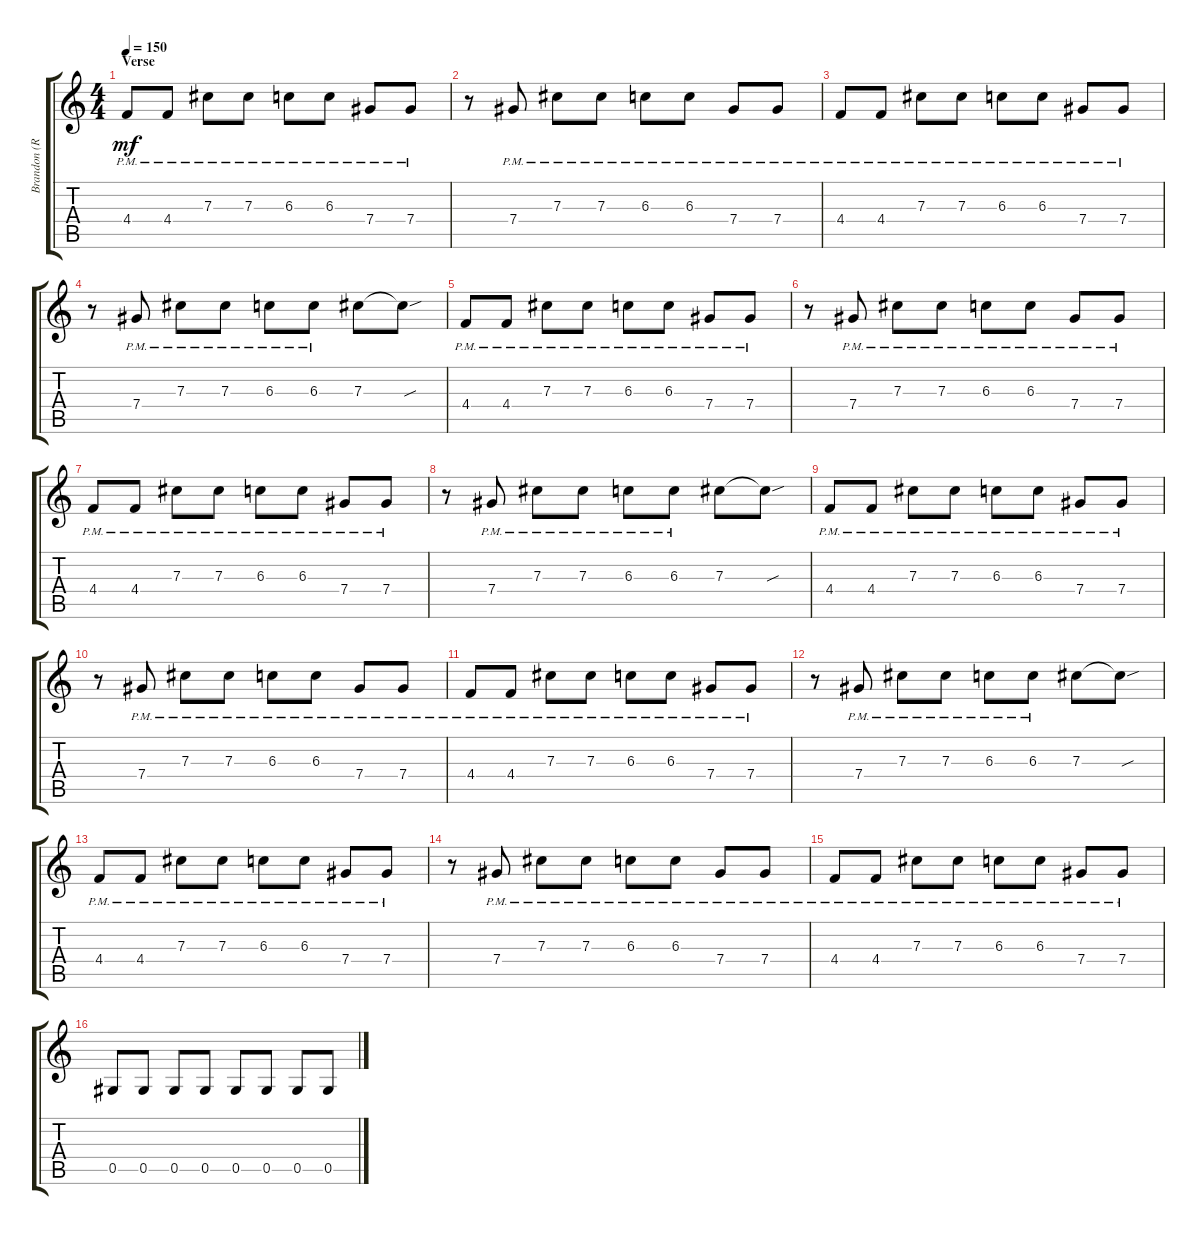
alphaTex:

\track ("Brandon (Rhythm)" "Brandon (R") {instrument distortionguitar}
\staff {score tabs}
\tuning (Eb4 Bb3 Gb3 Db3 Ab2 Db2) {hide}
\ts (4 4)
\section ("" "Verse")
\tempo 150
\clef g2
\ks c
4.4{pm}.8{dy mf} 4.4{pm}.8 7.3{pm}.8 7.3{pm}.8 6.3{pm}.8 6.3{pm}.8 7.4{pm}.8 7.4{pm}.8 |
r.8 7.4{pm}.8 7.3{pm}.8 7.3{pm}.8 6.3{pm}.8 6.3{pm}.8 7.4{pm}.8 7.4{pm}.8 |
4.4{pm}.8 4.4{pm}.8 7.3{pm}.8 7.3{pm}.8 6.3{pm}.8 6.3{pm}.8 7.4{pm}.8 7.4{pm}.8 |
r.8 7.4{pm}.8 7.3{pm}.8 7.3{pm}.8 6.3{pm}.8 6.3{pm}.8 7.3.8 7.3{sou t}.8 |
4.4{pm}.8 4.4{pm}.8 7.3{pm}.8 7.3{pm}.8 6.3{pm}.8 6.3{pm}.8 7.4{pm}.8 7.4{pm}.8 |
r.8 7.4{pm}.8 7.3{pm}.8 7.3{pm}.8 6.3{pm}.8 6.3{pm}.8 7.4{pm}.8 7.4{pm}.8 |
4.4{pm}.8 4.4{pm}.8 7.3{pm}.8 7.3{pm}.8 6.3{pm}.8 6.3{pm}.8 7.4{pm}.8 7.4{pm}.8 |
r.8 7.4{pm}.8 7.3{pm}.8 7.3{pm}.8 6.3{pm}.8 6.3{pm}.8 7.3.8 7.3{sou t}.8 |
4.4{pm}.8 4.4{pm}.8 7.3{pm}.8 7.3{pm}.8 6.3{pm}.8 6.3{pm}.8 7.4{pm}.8 7.4{pm}.8 |
r.8 7.4{pm}.8 7.3{pm}.8 7.3{pm}.8 6.3{pm}.8 6.3{pm}.8 7.4{pm}.8 7.4{pm}.8 |
4.4{pm}.8 4.4{pm}.8 7.3{pm}.8 7.3{pm}.8 6.3{pm}.8 6.3{pm}.8 7.4{pm}.8 7.4{pm}.8 |
r.8 7.4{pm}.8 7.3{pm}.8 7.3{pm}.8 6.3{pm}.8 6.3{pm}.8 7.3.8 7.3{sou t}.8 |
4.4{pm}.8 4.4{pm}.8 7.3{pm}.8 7.3{pm}.8 6.3{pm}.8 6.3{pm}.8 7.4{pm}.8 7.4{pm}.8 |
r.8 7.4{pm}.8 7.3{pm}.8 7.3{pm}.8 6.3{pm}.8 6.3{pm}.8 7.4{pm}.8 7.4{pm}.8 |
4.4{pm}.8 4.4{pm}.8 7.3{pm}.8 7.3{pm}.8 6.3{pm}.8 6.3{pm}.8 7.4{pm}.8 7.4{pm}.8 |
0.5.8 0.5.8 0.5.8 0.5.8 0.5.8 0.5.8 0.5.8 0.5.8
